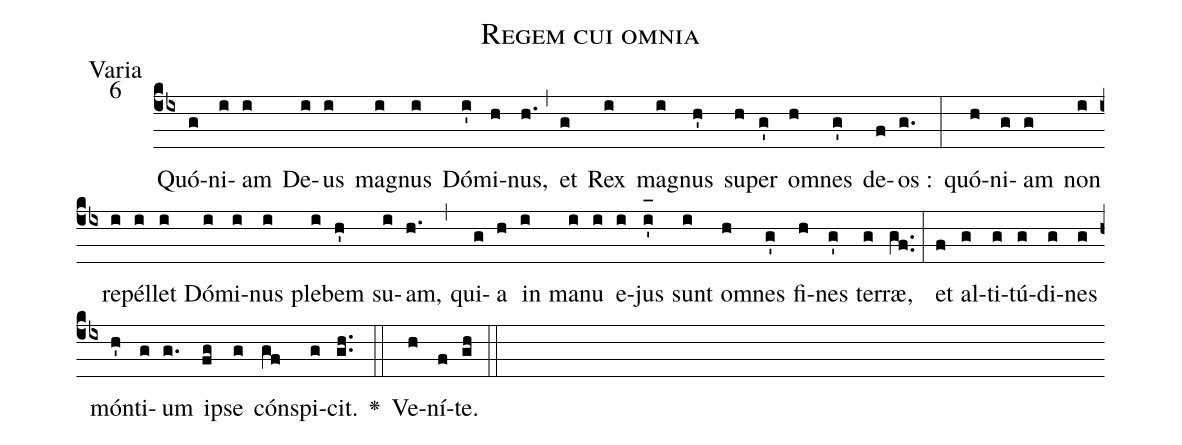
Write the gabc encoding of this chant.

name:Regem cui omnia;
office-part:Varia;
mode:6;
%%
(cb4) <v>~</v>Quó(g)ni(i)am(i) De(i)us(i) ma(i)gnus(i) Dó(i')mi(h)nus,(h.) (,) et(g) Rex(i) ma(i)gnus(h') su(h)per(g') o(h)mnes(g') de(f)os :(g.) (:) quó(h)ni(g)am(g) non(i) re(i)pél(i)let(i) Dó(i)mi(i)nus(i) ple(i)bem(h') su(i)am,(h.) (,) qui(g)a(h) in(i) ma(i)nu(i) e(i)jus(i'_[oh:h]) sunt(i) o(h)mnes(g') fi(h)nes(g') ter(g)ræ,(gf..) (:) et(f) al(g)ti(g)tú(g)di(g)nes(g) món(h')ti(g)um(g.) i(fg)pse(g) cón(gf)spi(g)cit.(gh..) <v>\greheightstar</v>(::) Ve(h)ní(f)te.(gh) (::)
